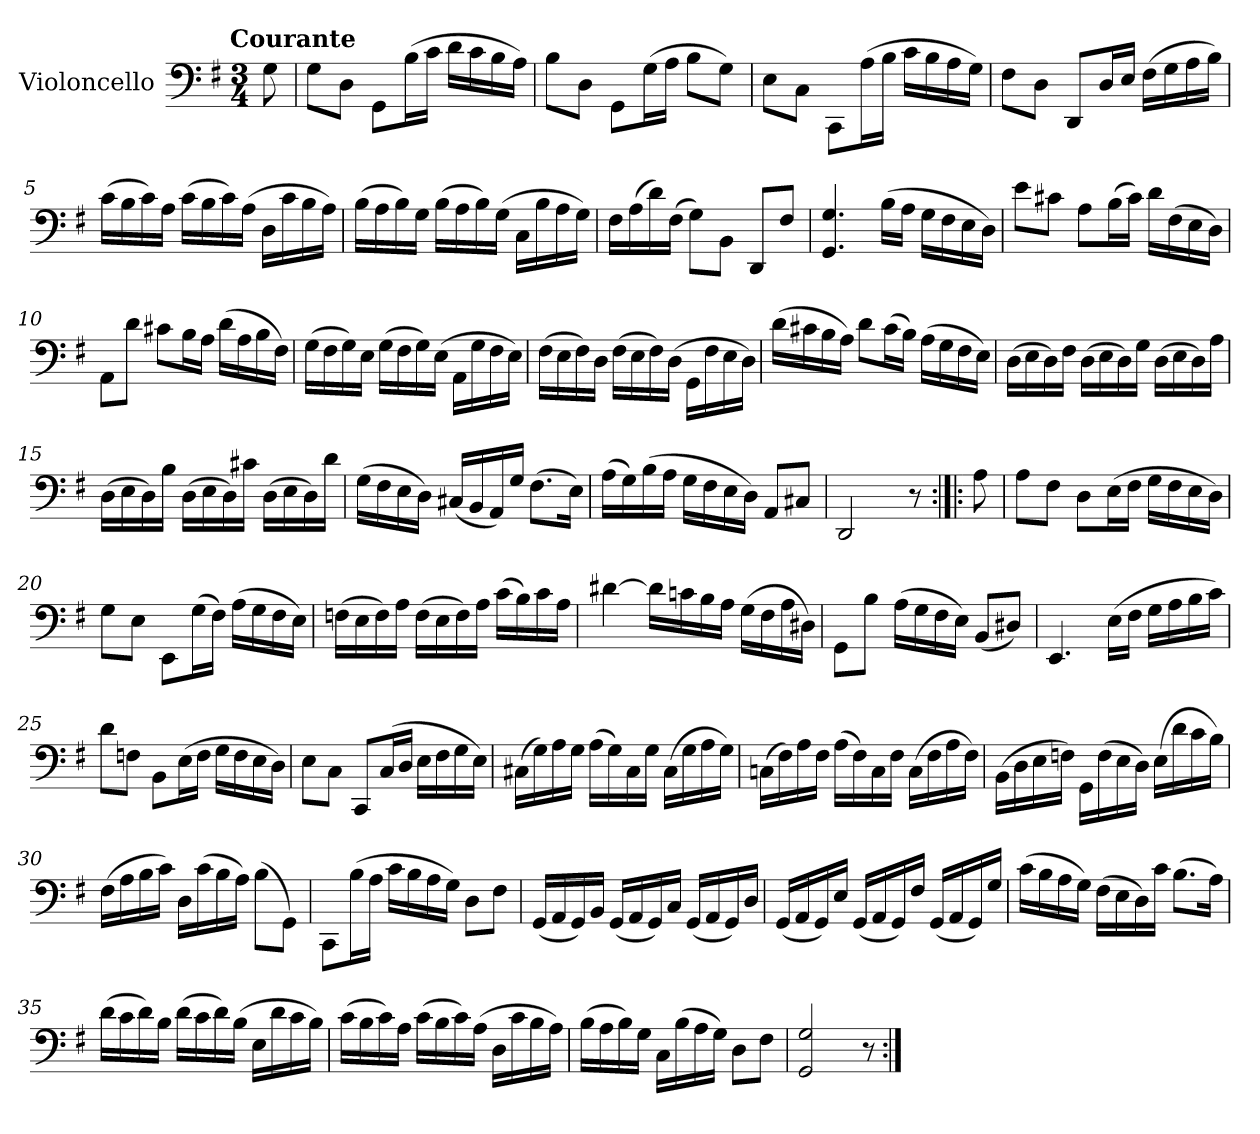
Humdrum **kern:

**kern
*part1
*staff1
*I"Violoncello
*I'Vc
*clefF4
*k[f#]
!!LO:TX:omd:t=Courante
*M3/4
*MM112
=
8G\
=1
8G\L
8D\J
8GG\L
(16B\L
16c\JJ
16d\LL
16c\
16B\
16A\JJ)
=2
8B\L
8D\J
8GG\L
(16G\L
16A\JJ
8B\L
8G\J)
=3
8E\L
8C\J
8CC\L
(16A\L
16B\JJ
16c\LL
16B\
16A\
16G\JJ)
=4
8F#\L
8D\J
8DD/L
16D/L
16E/JJ
(16F#\LL
16G\
16A\
16B\JJ)
=5
(16c\LL
16B\
16c\)
16A\JJ
(16c\LL
16B\
16c\)
(16A\JJ
16D\LL
16c\
16B\
16A\JJ)
=6
(16B\LL
16A\
16B\)
16G\JJ
(16B\LL
16A\
16B\)
(16G\JJ
16C\LL
16B\
16A\
16G\JJ)
=7
16F#\LL
(16A\
16d\)
(16F#\JJ
8G\L)
8BB\J
8DD/L
8F#/J
=8
4.GG/ 4.G/
(16B\LL
16A\JJ
16G\LL
16F#\
16E\
16D\JJ)
=9
8e\L
8c#X\J
8A\L
(16B\L
16c#\JJ)
16d\LL
(16F#\
16E\
16D\JJ)
=10
8AA\L
8d\J
8c#X\L
16B\L
16A\JJ
(16d\LL
16A\
16B\
16F#\JJ)
=11
(16G\LL
16F#\
16G\)
16E\JJ
(16G\LL
16F#\
16G\)
(16E\JJ
16AA\LL
16G\
16F#\
16E\JJ)
=12
(16F#\LL
16E\
16F#\)
16D\JJ
(16F#\LL
16E\
16F#\)
(16D\JJ
16GG\LL
16F#\
16E\
16D\JJ)
=13
(16d\LL
16c#X\
16B\
16A\JJ)
8d\L
(16c#\L
16B\JJ)
(16A\LL
16G\
16F#\
16E\JJ)
=14
(16D\LL
16E\
16D\)
16F#\JJ
(16D\LL
16E\
16D\)
16G\JJ
(16D\LL
16E\
16D\)
16A\JJ
=15
(16D\LL
16E\
16D\)
16B\JJ
(16D\LL
16E\
16D\)
16c#X\JJ
(16D\LL
16E\
16D\)
16d\JJ
=16
(16G\LL
16F#\
16E\
16D\JJ)
(16C#X/LL
16BB/
16AA/)
16G/JJ
(8.F#\L
16E\Jk)
=17
(16A\LL
16G\)
(16B\
16A\JJ
16G\LL
16F#\
16E\
16D\JJ)
8AA/L
8C#X/J
=18
2DD/
8r
=:|!|:
8A\
=19
8A\L
8F#\J
8D\L
(16E\L
16F#\JJ
16G\LL
16F#\
16E\
16D\JJ)
=20
8G\L
8E\J
8EE\L
(16G\L
16F#\JJ)
(16A\LL
16G\
16F#\
16E\JJ)
=21
(16Fn\LL
16E\
16F\)
16A\JJ
(16F\LL
16E\
16F\)
16A\JJ
(16c\LL
16B\)
16c\
16A\JJ
=22
[4d#X\
16d#\LL]
16cn\
16B\
16A\JJ
(16G\LL
16F#\
16A\
16D#X\JJ)
=23
8GG\L
8B\J
(16A\LL
16G\
16F#\
16E\JJ)
(8BB/L
8D#X/J)
=24
4.EE/
(16E\LL
16F#\JJ
16G\LL
16A\
16B\
16c\JJ)
=25
8d\L
8Fn\J
8BB\L
(16E\L
16F\JJ
16G\LL
16F\
16E\
16D\JJ)
=26
8E\L
8C\J
8CC/L
(16C/L
16D/JJ
16E\LL
16F#\
16G\
16E\JJ)
=27
(16C#X\LL
16G\)
16A\
16G\JJ
(16A\LL
16G\)
16C#\
16G\JJ
(16C#\LL
16G\
16A\
16G\JJ)
=28
(16Cn\LL
16F#\)
16A\
16F#\JJ
(16A\LL
16F#\)
16C\
16F#\JJ
(16C\LL
16F#\
16A\
16F#\JJ)
=29
(16BB\LL
16D\
16E\
16Fn\JJ)
16GG\LL
(16F\
16E\
16D\JJ)
(16E\LL
16d\
16c\
16B\JJ)
=30
(16F#\LL
16A\
16B\
16c\JJ)
16D\LL
(16c\
16B\
16A\JJ)
(8B\L
8GG\J)
=31
8CC\L
(16B\L
16A\JJ
16c\LL
16B\
16A\
16G\JJ)
8D\L
8F#\J
=32
(16GG/LL
16AA/
16GG/)
16BB/JJ
(16GG/LL
16AA/
16GG/)
16C/JJ
(16GG/LL
16AA/
16GG/)
16D/JJ
=33
(16GG/LL
16AA/
16GG/)
16E/JJ
(16GG/LL
16AA/
16GG/)
16F#/JJ
(16GG/LL
16AA/
16GG/)
16G/JJ
=34
(16c\LL
16B\
16A\
16G\JJ)
(16F#\LL
16E\
16D\)
16c\JJ
(8.B\L
16A\Jk)
=35
(16d\LL
16c\
16d\)
16B\JJ
(16d\LL
16c\
16d\)
(16B\JJ
16E\LL
16d\
16c\
16B\JJ)
=36
(16c\LL
16B\
16c\)
16A\JJ
(16c\LL
16B\
16c\)
(16A\JJ
16D\LL
16c\
16B\
16A\JJ)
=37
(16B\LL
16A\
16B\)
16G\JJ
16C\LL
(16B\
16A\
16G\JJ)
8D\L
8F#\J
=38
2GG/ 2G/
8r
=:|!
*-
